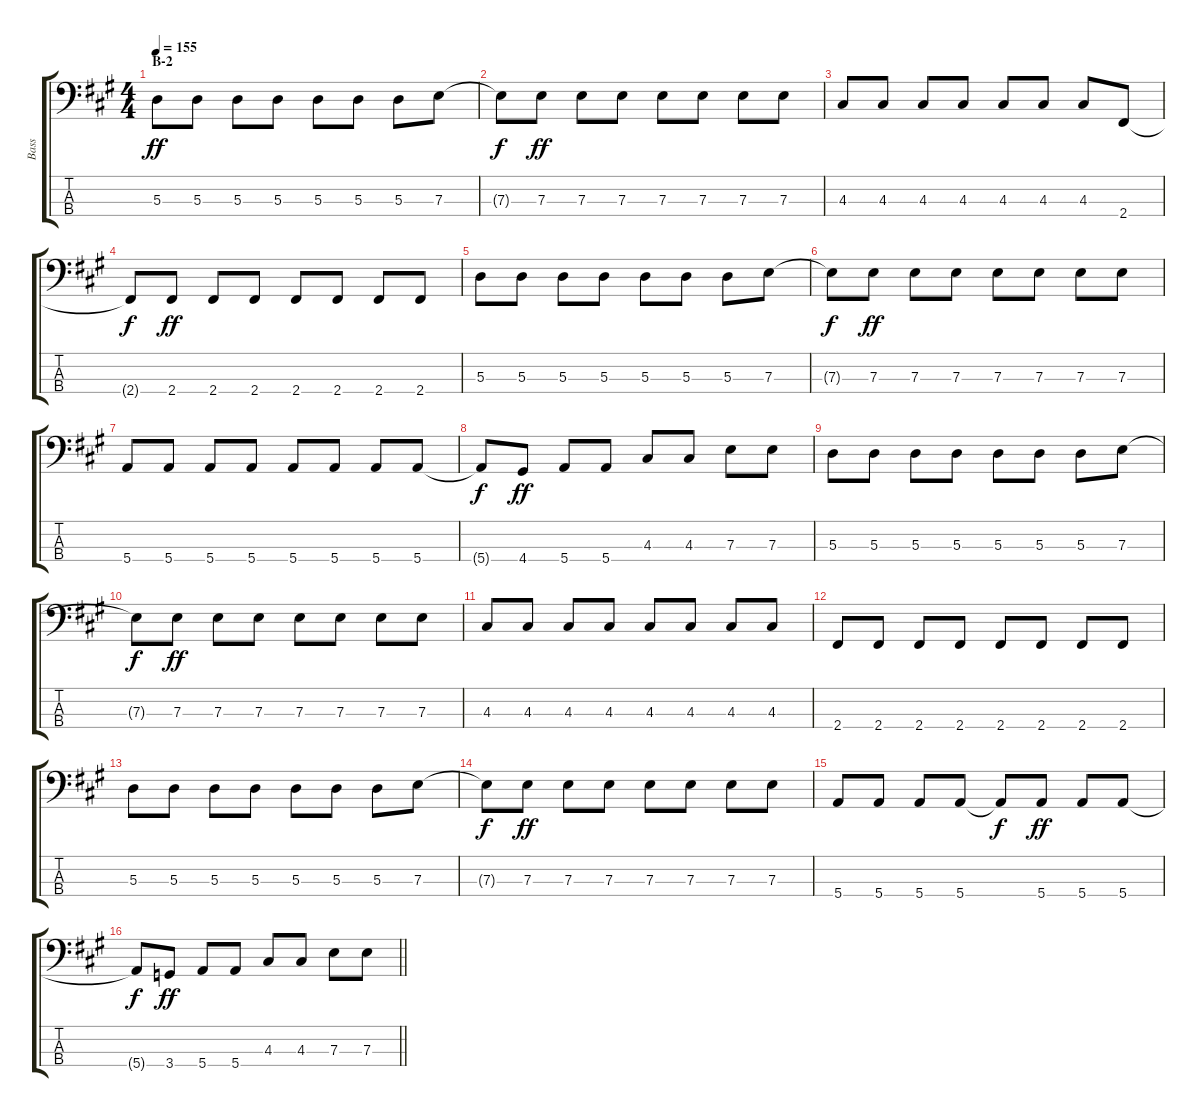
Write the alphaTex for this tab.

\track ("Bass" "Bass") {instrument electricbasspick}
\staff {score tabs}
\tuning (G2 D2 A1 E1) {hide}
\ts (4 4)
\section ("" "B-2")
\tempo 155
\clef f4
\ks a
5.3.8{dy ff} 5.3.8 5.3.8 5.3.8 5.3.8 5.3.8 5.3.8 7.3.8 |
7.3{t}.8{dy f} 7.3.8{dy ff} 7.3.8 7.3.8 7.3.8 7.3.8 7.3.8 7.3.8 |
4.3.8 4.3.8 4.3.8 4.3.8 4.3.8 4.3.8 4.3.8 2.4.8 |
2.4{t}.8{dy f} 2.4.8{dy ff} 2.4.8 2.4.8 2.4.8 2.4.8 2.4.8 2.4.8 |
5.3.8 5.3.8 5.3.8 5.3.8 5.3.8 5.3.8 5.3.8 7.3.8 |
7.3{t}.8{dy f} 7.3.8{dy ff} 7.3.8 7.3.8 7.3.8 7.3.8 7.3.8 7.3.8 |
5.4.8 5.4.8 5.4.8 5.4.8 5.4.8 5.4.8 5.4.8 5.4.8 |
5.4{t}.8{dy f} 4.4.8{dy ff} 5.4.8 5.4.8 4.3.8 4.3.8 7.3.8 7.3.8 |
5.3.8 5.3.8 5.3.8 5.3.8 5.3.8 5.3.8 5.3.8 7.3.8 |
7.3{t}.8{dy f} 7.3.8{dy ff} 7.3.8 7.3.8 7.3.8 7.3.8 7.3.8 7.3.8 |
4.3.8 4.3.8 4.3.8 4.3.8 4.3.8 4.3.8 4.3.8 4.3.8 |
2.4.8 2.4.8 2.4.8 2.4.8 2.4.8 2.4.8 2.4.8 2.4.8 |
5.3.8 5.3.8 5.3.8 5.3.8 5.3.8 5.3.8 5.3.8 7.3.8 |
7.3{t}.8{dy f} 7.3.8{dy ff} 7.3.8 7.3.8 7.3.8 7.3.8 7.3.8 7.3.8 |
5.4.8 5.4.8 5.4.8 5.4.8 5.4{t}.8{dy f} 5.4.8{dy ff} 5.4.8 5.4.8 |
\barLineRight lightlight
5.4{t}.8{dy f} 3.4.8{dy ff} 5.4.8 5.4.8 4.3.8 4.3.8 7.3.8 7.3.8
